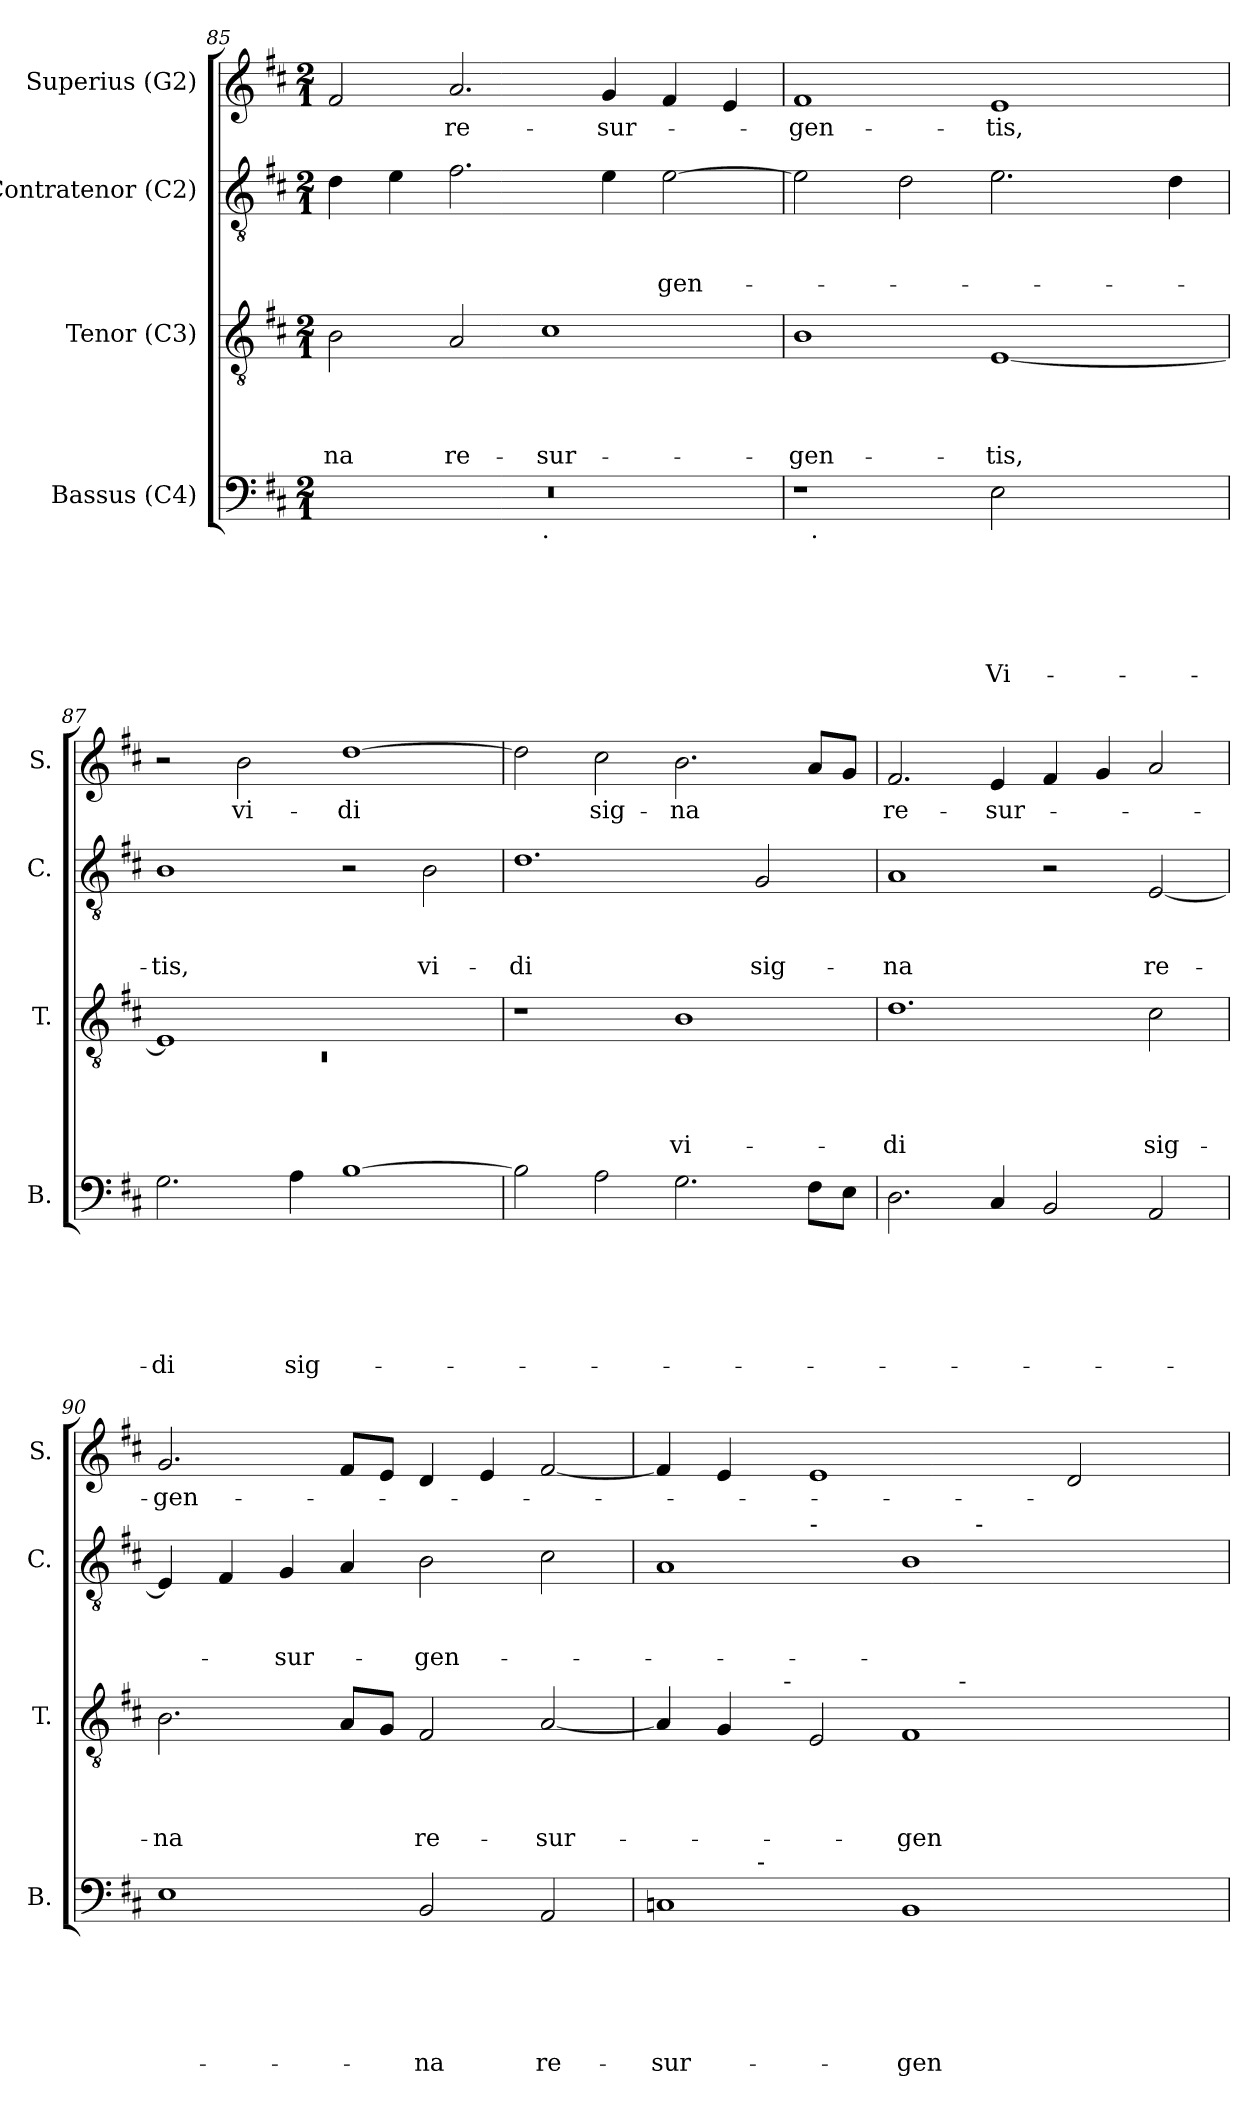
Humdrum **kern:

**kern	**text	**text	**text	**text	**text	**text	**kern	**text	**text	**text	**text	**kern	**text	**text	**text	**kern	**text
*part4	*part4	*part4	*part4	*part4	*part4	*part4	*part3	*part3	*part3	*part3	*part3	*part2	*part2	*part2	*part2	*part1	*part1
*staff4	*staff4	*staff4	*staff4	*staff4	*staff4	*staff4	*staff3	*staff3	*staff3	*staff3	*staff3	*staff2	*staff2	*staff2	*staff2	*staff1	*staff1
*I"Bassus (C4)	*	*	*	*	*	*	*I"Tenor (C3)	*	*	*	*	*I"Contratenor (C2)	*	*	*	*I"Superius (G2)	*
*I'B.	*	*	*	*	*	*	*I'T.	*	*	*	*	*I'C.	*	*	*	*I'S.	*
*clefF4	*	*	*	*	*	*	*clefGv2	*	*	*	*	*clefGv2	*	*	*	*clefG2	*
*k[f#c#]	*	*	*	*	*	*	*k[f#c#]	*	*	*	*	*k[f#c#]	*	*	*	*k[f#c#]	*
*D:	*	*	*	*	*	*	*D:	*	*	*	*	*D:	*	*	*	*D:	*
*M2/1	*	*	*	*	*	*	*M2/1	*	*	*	*	*M2/1	*	*	*	*M2/1	*
=85	=85	=85	=85	=85	=85	=85	=85	=85	=85	=85	=85	=85	=85	=85	=85	=85	=85
!	!	!	!	!	!	!	!	!	!	!	!LO:LY:b	!	!	!	!	!	!
*^	*	*	*	*	*	*	*	*	*	*	*	*	*	*	*	*	*
0r	1ryy	.	.	.	.	.	.	2B\	.	.	.	-na	4d\	.	.	.	2f#/	.
.	.	.	.	.	.	.	.	.	.	.	.	.	4e\	.	.	.	.	.
!	!	!	!	!	!	!	!	!	!	!	!	!LO:LY:b	!	!	!	!	!	!LO:LY:b
.	.	.	.	.	.	.	.	2A/	.	.	.	re-	2.f#\	.	.	.	2.a/	re-
!	!LO:TX:b:t=.	!	!	!	!	!	!	!	!	!	!	!	!	!	!	!	!	!
!	!	!	!	!	!	!	!	!	!	!	!	!LO:LY:b	!	!	!	!	!	!
.	1ryy	.	.	.	.	.	.	1c#	.	.	.	-sur-	.	.	.	.	.	.
!	!	!	!	!	!	!	!	!	!	!	!	!	!	!	!	!	!	!LO:LY:b
.	.	.	.	.	.	.	.	.	.	.	.	.	4e\	.	.	.	4g/	-sur-
!	!	!	!	!	!	!	!	!	!	!	!	!	!	!	!	!LO:LY:b	!	!
.	.	.	.	.	.	.	.	.	.	.	.	.	[>2e\	.	.	-gen-	4f#/	.
.	.	.	.	.	.	.	.	.	.	.	.	.	.	.	.	.	4e/	.
=86	=86	=86	=86	=86	=86	=86	=86	=86	=86	=86	=86	=86	=86	=86	=86	=86	=86	=86
!	!	!	!	!	!	!	!	!	!	!	!	!LO:LY:b	!	!	!	!	!	!LO:LY:b
1r	32ryy	.	.	.	.	.	.	1B	.	.	.	-gen-	2e\]	.	.	.	1f#	-gen-
!	!LO:TX:b:t=.	!	!	!	!	!	!	!	!	!	!	!	!	!	!	!	!	!
.	1ryy	.	.	.	.	.	.	.	.	.	.	.	.	.	.	.	.	.
.	.	.	.	.	.	.	.	.	.	.	.	.	2d\	.	.	.	.	.
!	!	!	!	!	!	!	!LO:LY:b	!	!	!	!	!LO:LY:b	!	!	!	!	!	!LO:LY:b
2E\	.	.	.	.	.	.	Vi-	[<1E	.	.	.	-tis,	2.e\	.	.	.	1e	-tis,
.	2ryy	.	.	.	.	.	.	.	.	.	.	.	.	.	.	.	.	.
2ryy	.	.	.	.	.	.	.	.	.	.	.	.	.	.	.	.	.	.
.	4...ryy	.	.	.	.	.	.	.	.	.	.	.	.	.	.	.	.	.
.	.	.	.	.	.	.	.	.	.	.	.	.	4d\	.	.	.	.	.
!!LO:LB:g=z
=87	=87	=87	=87	=87	=87	=87	=87	=87	=87	=87	=87	=87	=87	=87	=87	=87	=87	=87
*	*	*	*	*	*	*	*	*^	*	*	*	*	*	*	*	*	*	*
!	!	!	!	!	!	!	!LO:LY:b	!	!LO:N:vis=1	!	!	!	!	!	!	!	!LO:LY:b	!	!
*v	*v	*	*	*	*	*	*	*	*	*	*	*	*	*	*	*	*	*	*
2.G\	.	.	.	.	.	-di	1E]	0rC	.	.	.	.	1B	.	.	-tis,	2r	.
!	!	!	!	!	!	!	!	!	!	!	!	!	!	!	!	!	!	!LO:LY:b
.	.	.	.	.	.	.	.	.	.	.	.	.	.	.	.	.	2b\	vi-
!	!	!	!	!	!	!LO:LY:b	!	!	!	!	!	!	!	!	!	!	!	!
4A\	.	.	.	.	.	sig-	.	.	.	.	.	.	.	.	.	.	.	.
!	!	!	!	!	!	!	!	!	!	!	!	!	!	!	!	!	!	!LO:LY:b
[>1B	.	.	.	.	.	.	1ryy	.	.	.	.	.	2r	.	.	.	[>1dd	-di
!	!	!	!	!	!	!	!	!	!	!	!	!	!	!	!	!LO:LY:b	!	!
.	.	.	.	.	.	.	.	.	.	.	.	.	2B\	.	.	vi-	.	.
*	*	*	*	*	*	*	*v	*v	*	*	*	*	*	*	*	*	*	*
=88	=88	=88	=88	=88	=88	=88	=88	=88	=88	=88	=88	=88	=88	=88	=88	=88	=88
!	!	!	!	!	!	!	!	!	!	!	!	!	!	!	!LO:LY:b	!	!
2B\]	.	.	.	.	.	.	1r	.	.	.	.	1.d	.	.	-di	2dd\]	.
!	!	!	!	!	!	!	!	!	!	!	!	!	!	!	!	!	!LO:LY:b
2A\	.	.	.	.	.	.	.	.	.	.	.	.	.	.	.	2cc#\	sig-
!	!	!	!	!	!	!	!	!	!	!	!LO:LY:b	!	!	!	!	!	!LO:LY:b
2.G\	.	.	.	.	.	.	1B	.	.	.	vi-	.	.	.	.	2.b\	-na
!	!	!	!	!	!	!	!	!	!	!	!	!	!	!	!LO:LY:b	!	!
.	.	.	.	.	.	.	.	.	.	.	.	2G/	.	.	sig-	.	.
8F#\L	.	.	.	.	.	.	.	.	.	.	.	.	.	.	.	8a/L	.
8E\J	.	.	.	.	.	.	.	.	.	.	.	.	.	.	.	8g/J	.
=89	=89	=89	=89	=89	=89	=89	=89	=89	=89	=89	=89	=89	=89	=89	=89	=89	=89
!	!	!	!	!	!	!	!	!	!	!	!LO:LY:b	!	!	!	!LO:LY:b	!	!LO:LY:b
2.D\	.	.	.	.	.	.	1.d	.	.	.	-di	1A	.	.	-na	2.f#/	re-
!	!	!	!	!	!	!	!	!	!	!	!	!	!	!	!	!	!LO:LY:b
4C#/	.	.	.	.	.	.	.	.	.	.	.	.	.	.	.	4e/	-sur-
2BB/	.	.	.	.	.	.	.	.	.	.	.	2r	.	.	.	4f#/	.
.	.	.	.	.	.	.	.	.	.	.	.	.	.	.	.	4g/	.
!	!	!	!	!	!	!	!	!	!	!	!LO:LY:b	!	!	!	!LO:LY:b	!	!
2AA/	.	.	.	.	.	.	2c#\	.	.	.	sig-	[<2E/	.	.	re-	2a/	.
=90	=90	=90	=90	=90	=90	=90	=90	=90	=90	=90	=90	=90	=90	=90	=90	=90	=90
!	!	!	!	!	!	!	!	!	!	!	!LO:LY:b	!	!	!	!	!	!LO:LY:b
1E	.	.	.	.	.	.	2.B\	.	.	.	-na	4E/]	.	.	.	2.g/	-gen-
.	.	.	.	.	.	.	.	.	.	.	.	4F#/	.	.	.	.	.
!	!	!	!	!	!	!	!	!	!	!	!	!	!	!	!LO:LY:b	!	!
.	.	.	.	.	.	.	.	.	.	.	.	4G/	.	.	-sur-	.	.
.	.	.	.	.	.	.	8A/L	.	.	.	.	4A/	.	.	.	8f#/L	.
.	.	.	.	.	.	.	8G/J	.	.	.	.	.	.	.	.	8e/J	.
!	!	!	!	!	!	!LO:LY:b	!	!	!	!	!LO:LY:b	!	!	!	!LO:LY:b	!	!
2BB/	.	.	.	.	.	-na	2F#/	.	.	.	re-	2B\	.	.	-gen-	4d/	.
.	.	.	.	.	.	.	.	.	.	.	.	.	.	.	.	4e/	.
!	!	!	!	!	!	!LO:LY:b	!	!	!	!	!LO:LY:b	!	!	!	!	!	!
2AA/	.	.	.	.	.	re-	[>2A/	.	.	.	-sur-	2c#\	.	.	.	[>2f#/	.
!!LO:PB:g=z
=91	=91	=91	=91	=91	=91	=91	=91	=91	=91	=91	=91	=91	=91	=91	=91	=91	=91
!	!	!	!	!	!	!LO:LY:b	!	!	!	!	!	!	!	!	!	!	!
*^	*	*	*	*	*	*	*^	*	*	*	*	*^	*	*	*	*	*
*	*	*	*	*	*	*	*	*	*^	*	*	*	*	*	*^	*	*	*	*	*
1C	4.ryy	.	.	.	.	.	-sur-	4A/]	4..ryy	1ryy	.	.	.	.	1A	2ryy	1ryy	.	.	.	4f#/]	.
.	.	.	.	.	.	.	.	4G/	.	.	.	.	.	.	.	.	.	.	.	.	4e/	.
!	!LO:TX:a:t=-	!	!	!	!	!	!	!	!	!	!	!	!	!	!	!	!	!	!	!	!	!
.	1ryy	.	.	.	.	.	.	.	.	.	.	.	.	.	.	.	.	.	.	.	.	.
!	!	!	!	!	!	!	!	!	!LO:TX:a:t=-	!	!	!	!	!	!	!	!	!	!	!	!	!
.	.	.	.	.	.	.	.	.	1ryy	.	.	.	.	.	.	.	.	.	.	.	.	.
!	!	!	!	!	!	!	!	!	!	!	!	!	!	!	!	!LO:TX:a:t=-	!	!	!	!	!	!
.	.	.	.	.	.	.	.	2E/	.	.	.	.	.	.	.	1.ryy	.	.	.	.	1e	.
!	!	!	!	!	!	!	!LO:LY:b	!	!	!	!	!	!	!LO:LY:b	!	!	!	!	!	!	!	!
1BB	.	.	.	.	.	.	-gen-	1F#	.	8..ryy	.	.	.	-gen-	1B	.	4ryy	.	.	.	.	.
!	!	!	!	!	!	!	!	!	!	!LO:TX:a:t=-	!	!	!	!	!	!	!	!	!	!	!	!
.	.	.	.	.	.	.	.	.	.	2ryy	.	.	.	.	.	.	.	.	.	.	.	.
!	!	!	!	!	!	!	!	!	!	!	!	!	!	!	!	!	!LO:TX:a:t=-	!	!	!	!	!
.	.	.	.	.	.	.	.	.	.	.	.	.	.	.	.	.	2.ryy	.	.	.	.	.
.	2ryy	.	.	.	.	.	.	.	.	.	.	.	.	.	.	.	.	.	.	.	.	.
.	.	.	.	.	.	.	.	.	2ryy	.	.	.	.	.	.	.	.	.	.	.	.	.
.	.	.	.	.	.	.	.	.	.	.	.	.	.	.	.	.	.	.	.	.	2d/	.
.	.	.	.	.	.	.	.	.	.	4ryy	.	.	.	.	.	.	.	.	.	.	.	.
.	8ryy	.	.	.	.	.	.	.	.	.	.	.	.	.	.	.	.	.	.	.	.	.
.	.	.	.	.	.	.	.	.	16ryy	.	.	.	.	.	.	.	.	.	.	.	.	.
.	.	.	.	.	.	.	.	.	.	32ryy	.	.	.	.	.	.	.	.	.	.	.	.
*v	*v	*	*	*	*	*	*	*	*	*	*	*	*	*	*v	*v	*v	*	*	*	*	*
*	*	*	*	*	*	*	*v	*v	*v	*	*	*	*	*	*	*	*	*	*
=	=	=	=	=	=	=	=	=	=	=	=	=	=	=	=	=	=
*-	*-	*-	*-	*-	*-	*-	*-	*-	*-	*-	*-	*-	*-	*-	*-	*-	*-
